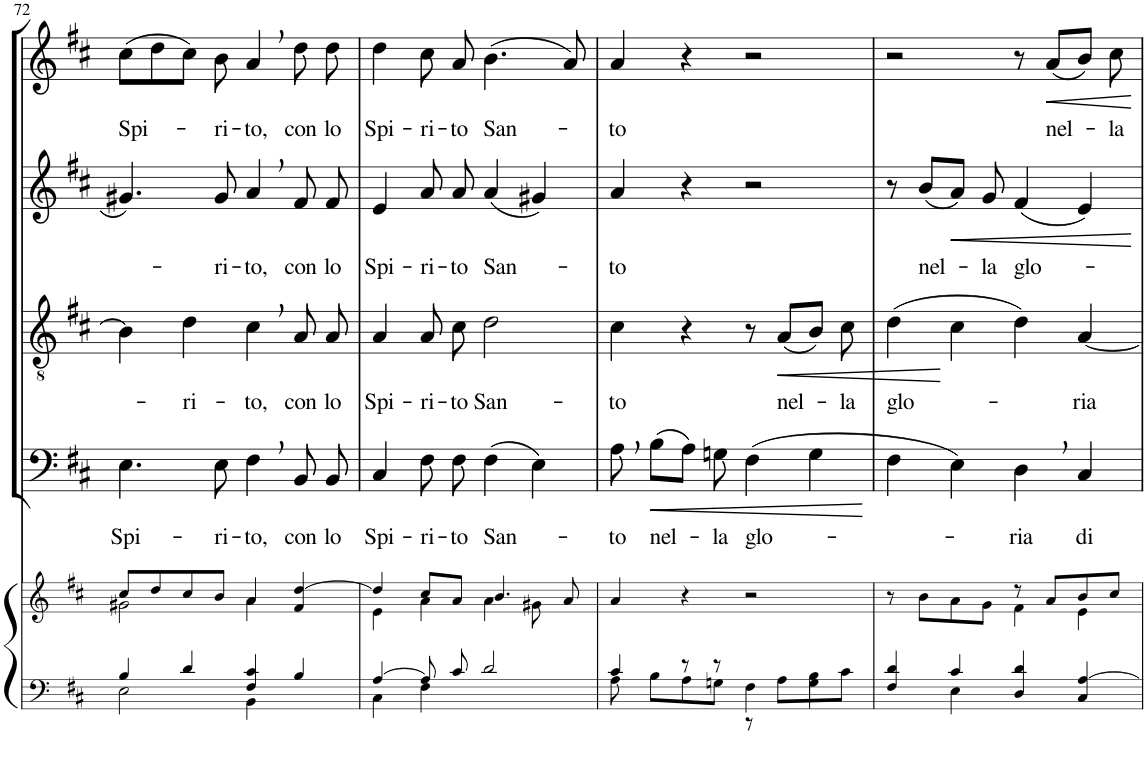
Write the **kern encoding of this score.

**kern	**kern	**kern	**text	**dynam	**kern	**text	**dynam	**kern	**text	**dynam	**kern	**text	**dynam
*part6	*part5	*part4	*part4	*part4	*part3	*part3	*part3	*part2	*part2	*part2	*part1	*part1	*part1
*staff6	*staff5	*staff4	*staff4	*staff4	*staff3	*staff3	*staff3	*staff2	*staff2	*staff2	*staff1	*staff1	*staff1
*I"Pipe Organ	*I"Pipe Organ	*I"Bassi	*	*	*I"Tenori	*	*	*I"Contralti	*	*	*I"Soprani	*	*
*I'P Org	*I'P Org	*	*	*	*	*	*	*	*	*	*	*	*
!!LO:PB:g=z
*clefF4	*clefG2	*clefF4	*	*	*clefGv2	*	*	*clefG2	*	*	*clefG2	*	*
*	*	*	*	*	*	*	*	*	*	*	*Trd1c2	*	*
*k[f#c#]	*k[f#c#]	*k[f#c#]	*	*	*k[f#c#]	*	*	*k[f#c#]	*	*	*k[f#c#]	*	*
*D:	*D:	*D:	*	*	*D:	*	*	*D:	*	*	*D:	*	*
*M4/4	*M4/4	*M4/4	*	*	*M4/4	*	*	*M4/4	*	*	*M4/4	*	*
*met(c)	*met(c)	*met(c)	*	*	*met(c)	*	*	*met(c)	*	*	*met(c)	*	*
=72	=72	=72	=72	=72	=72	=72	=72	=72	=72	=72	=72	=72	=72
*^	*^	*	*	*	*	*	*	*	*	*	*	*	*
!	!	!	!	!	!LO:LY:b	!	!	!	!	!	!	!	!	!LO:LY:b	!
4B/	2E\	8cc#/L	2g#X\	4.E\	Spi-	.	4B\]	.	.	4.g#X/	.	.	(8cc#\L	Spi-	.
.	.	8dd/	.	.	.	.	.	.	.	.	.	.	8dd\	.	.
!	!	!	!	!	!	!	!	!LO:LY:b	!	!	!	!	!	!	!
4d/	.	8cc#/	.	.	.	.	4d\	-ri-	.	.	.	.	8cc#\J)	.	.
!	!	!	!	!	!LO:LY:b	!	!	!	!	!	!LO:LY:b	!	!	!LO:LY:b	!
.	.	8b/J	.	8E\	-ri-	.	.	.	.	8g#/	-ri-	.	8b\	-ri-	.
!	!	!	!	!	!LO:LY:b	!	!	!LO:LY:b	!	!	!LO:LY:b	!	!	!LO:LY:b	!
4F#/ 4c#/	4BB\	4a/	4a\	4F#,\	-to,	.	4c#,\	-to,	.	4a,/	-to,	.	4a,/	-to,	.
!	!	!	!	!	!LO:LY:b	!	!	!LO:LY:b	!	!	!LO:LY:b	!	!	!LO:LY:b	!
4B/	4ryy	4f#/ [4dd/	4ryy	8BB/	con	.	8A/	con	.	8f#/	con	.	8dd\	con	.
!	!	!	!	!	!LO:LY:b	!	!	!LO:LY:b	!	!	!LO:LY:b	!	!	!LO:LY:b	!
.	.	.	.	8BB/	lo	.	8A/	lo	.	8f#/	lo	.	8dd\	lo	.
=73	=73	=73	=73	=73	=73	=73	=73	=73	=73	=73	=73	=73	=73	=73	=73
!	!	!	!	!	!LO:LY:b	!	!	!LO:LY:b	!	!	!LO:LY:b	!	!	!LO:LY:b	!
[4A/	4C#\	4dd/]	4e\	4C#/	Spi-	.	4A/	Spi-	.	4e/	Spi-	.	4dd\	Spi-	.
!	!	!	!	!	!LO:LY:b	!	!	!LO:LY:b	!	!	!LO:LY:b	!	!	!LO:LY:b	!
8A/]	4F#\	8cc#/L	4a\	8F#\	-ri-	.	8A/	-ri-	.	8a/	-ri-	.	8cc#\	-ri-	.
!	!	!	!	!	!LO:LY:b	!	!	!LO:LY:b	!	!	!LO:LY:b	!	!	!LO:LY:b	!
8c#/	.	8a/J	.	8F#\	-to	.	8c#\	-to	.	8a/	-to	.	8a/	-to	.
!	!	!	!	!	!LO:LY:b	!	!	!LO:LY:b	!	!	!LO:LY:b	!	!	!LO:LY:b	!
2d/	2ryy	4.b/	4a\	(4F#\	San-	.	2d\	San-	.	(4a/	San-	.	(4.b\	San-	.
.	.	.	8g#X\	4E\)	.	.	.	.	.	4g#X/)	.	.	.	.	.
.	.	8a/	8ryy	.	.	.	.	.	.	.	.	.	8a/)	.	.
=74	=74	=74	=74	=74	=74	=74	=74	=74	=74	=74	=74	=74	=74	=74	=74
!	!	!	!	!	!LO:LY:b	!	!	!LO:LY:b	!	!	!LO:LY:b	!	!	!LO:LY:b	!
*	*	*v	*v	*	*	*	*	*	*	*	*	*	*	*	*
4c#/	8A\	4a/	8A,\	-to	.	4c#\	-to	.	4a/	-to	.	4a/	-to	.
!	!	!	!	!LO:LY:b	!LO:HP:b	!	!	!	!	!	!	!	!	!
.	8B\L	.	(8B\L	nel-	<	.	.	.	.	.	.	.	.	.
8r	8A\	4r	8A\J)	.	.	4r	.	.	4r	.	.	4r	.	.
!	!	!	!	!LO:LY:b	!	!	!	!	!	!	!	!	!	!
8r	8Gn\J	.	8Gn\	-la	.	.	.	.	.	.	.	.	.	.
!	!	!	!	!LO:LY:b	!	!	!	!	!	!	!	!	!	!
4F#\	8r	2r	(4F#\	glo-	.	8r	.	.	2r	.	.	2r	.	.
!	!	!	!	!	!	!	!LO:LY:b	!LO:HP:b	!	!	!	!	!	!
.	8A\L	.	.	.	.	(8A/L	nel-	<	.	.	.	.	.	.
4G\	8B\	.	4G\	.	.	8B/J)	.	.	.	.	.	.	.	.
!	!	!	!	!	!	!	!LO:LY:b	!	!	!	!	!	!	!
.	8c#\J	.	.	.	.	8c#\	-la	.	.	.	.	.	.	.
*v	*v	*	*	*	*	*	*	*	*	*	*	*	*	*
.	.	.	.	[	.	.	.	.	.	.	.	.	.
=75	=75	=75	=75	=75	=75	=75	=75	=75	=75	=75	=75	=75	=75
*^	*^	*	*	*	*	*	*	*	*	*	*	*	*
!	!	!	!	!	!	!	!	!LO:LY:b	!	!	!	!	!	!	!
4F#/ 4d/	4ryy	8r	2ryy	4F#\	.	.	(4d\	glo-	.	8r	.	.	2r	.	.
!	!	!	!	!	!	!	!	!	!	!	!LO:LY:b	!	!	!	!
.	.	8b\L	.	.	.	.	.	.	.	(8b/L	nel-	.	.	.	.
!	!	!	!	!	!	!	!	!	!	!	!	!LO:HP:b	!	!	!
4c#/	4E\	8a\	.	4E\)	.	.	4c#\	.	[	8a/J)	.	<	.	.	.
!	!	!	!	!	!	!	!	!	!	!	!LO:LY:b	!	!	!	!
.	.	8g\J	.	.	.	.	.	.	.	8g/	-la	.	.	.	.
!	!	!	!	!	!LO:LY:b	!	!	!	!	!	!LO:LY:b	!	!	!	!
4D/ 4d/	2ryy	8r	4f#\	4D,\	-ria	.	4d\)	.	.	(4f#/	glo-	.	8r	.	.
!	!	!	!	!	!	!	!	!	!	!	!	!	!	!LO:LY:b	!LO:HP:b
.	.	8a/L	.	.	.	.	.	.	.	.	.	.	(8a/L	nel-	<
!	!	!	!	!	!LO:LY:b	!	!	!LO:LY:b	!	!	!	!	!	!	!
4C#/ [4A/	.	8b/	4e\	4C#/	di	.	[4A/	-ria	.	4e/)	.	.	8b/J)	.	.
!	!	!	!	!	!	!	!	!	!	!	!	!	!	!LO:LY:b	!
.	.	8cc#/J	.	.	.	.	.	.	.	.	.	.	8cc#\	-la	.
*v	*v	*	*	*	*	*	*	*	*	*	*	*	*	*	*
*	*v	*v	*	*	*	*	*	*	*	*	*	*	*	*
.	.	.	.	.	.	.	.	.	.	[	.	.	[
=	=	=	=	=	=	=	=	=	=	=	=	=	=
*-	*-	*-	*-	*-	*-	*-	*-	*-	*-	*-	*-	*-	*-
